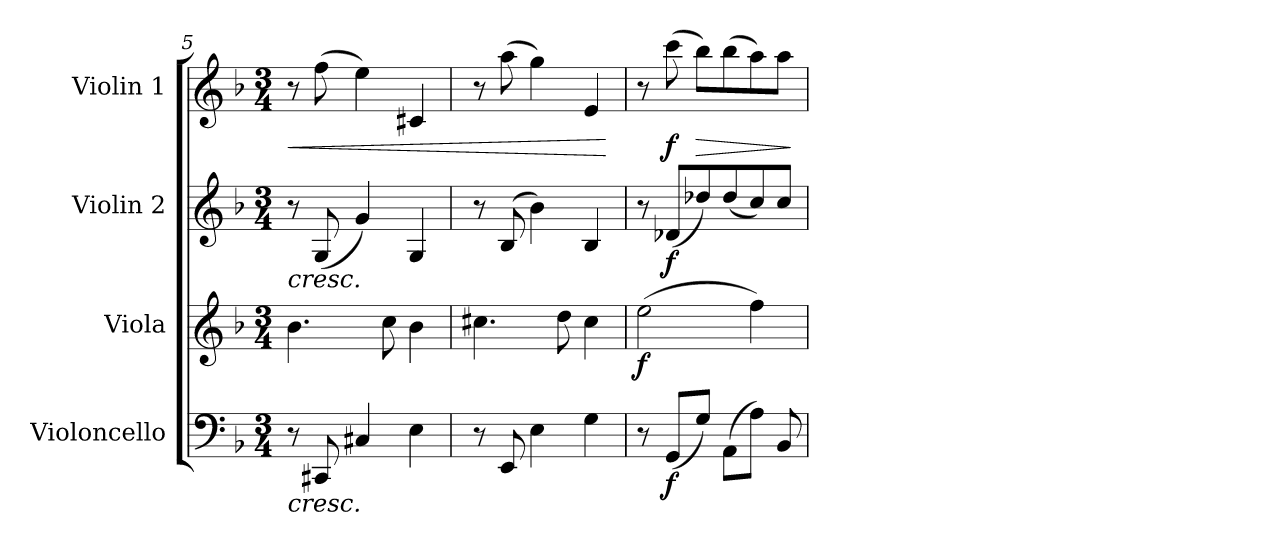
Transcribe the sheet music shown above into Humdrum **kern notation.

**kern	**dynam	**kern	**dynam	**kern	**dynam	**kern	**dynam
*part4	*part4	*part3	*part3	*part2	*part2	*part1	*part1
*staff4	*staff4	*staff3	*staff3	*staff2	*staff2	*staff1	*staff1
*I"Violoncello	*	*I"Viola	*	*I"Violin 2	*	*I"Violin 1	*
*I'Vc	*	*I'Vla	*	*I'Vln	*	*I'Vln	*
*clefF4	*	*clefG2	*	*clefG2	*	*clefG2	*
*k[b-]	*	*k[b-]	*	*k[b-]	*	*k[b-]	*
*M3/4	*	*M3/4	*	*M3/4	*	*M3/4	*
=5	=5	=5	=5	=5	=5	=5	=5
!	!LO:HP:b	!	!	!	!LO:HP:b	!	!LO:HP:b
8r	<	4.b-\	.	8r	<	8r	<
8CC#X/	.	.	.	(8G/	.	(8ff\	.
4C#X/	.	.	.	4g/)	.	4ee\)	.
.	.	8cc\	.	.	.	.	.
4E\	.	4b-\	.	4G/	.	4c#X/	.
=6	=6	=6	=6	=6	=6	=6	=6
8r	.	4.cc#X\	.	8r	.	8r	.
8EE/	.	.	.	(8B-/	.	(8aa\	.
4E\	.	.	.	4b-\)	.	4gg\)	.
.	.	8dd\	.	.	.	.	.
4G\	.	4cc#\	.	4B-/	.	4e/	.
.	.	.	.	.	.	.	[
=7	=7	=7	=7	=7	=7	=7	=7
!	!	!	!LO:DY:b	!	!	!	!
8r	.	(2ee\	f	8r	.	8r	.
!	!LO:DY:b	!	!	!	!LO:DY:b	!	!LO:DY:b
(8GG/L	f	.	.	(8d-X/L	f	(8ccc\	f
!	!	!	!	!	!	!	!LO:HP:b
8G/J)	.	.	.	8dd-X/)	.	8bb-\L)	>
(8AA\L	.	.	.	(8dd-/	.	(8bb-\	.
8A\J)	.	4ff\)	.	8cc/)	.	8aa\)	.
8BB-/	.	.	.	8cc/J	.	8aa\J	.
.	[	.	.	.	[	.	]
=	=	=	=	=	=	=	=
*-	*-	*-	*-	*-	*-	*-	*-
